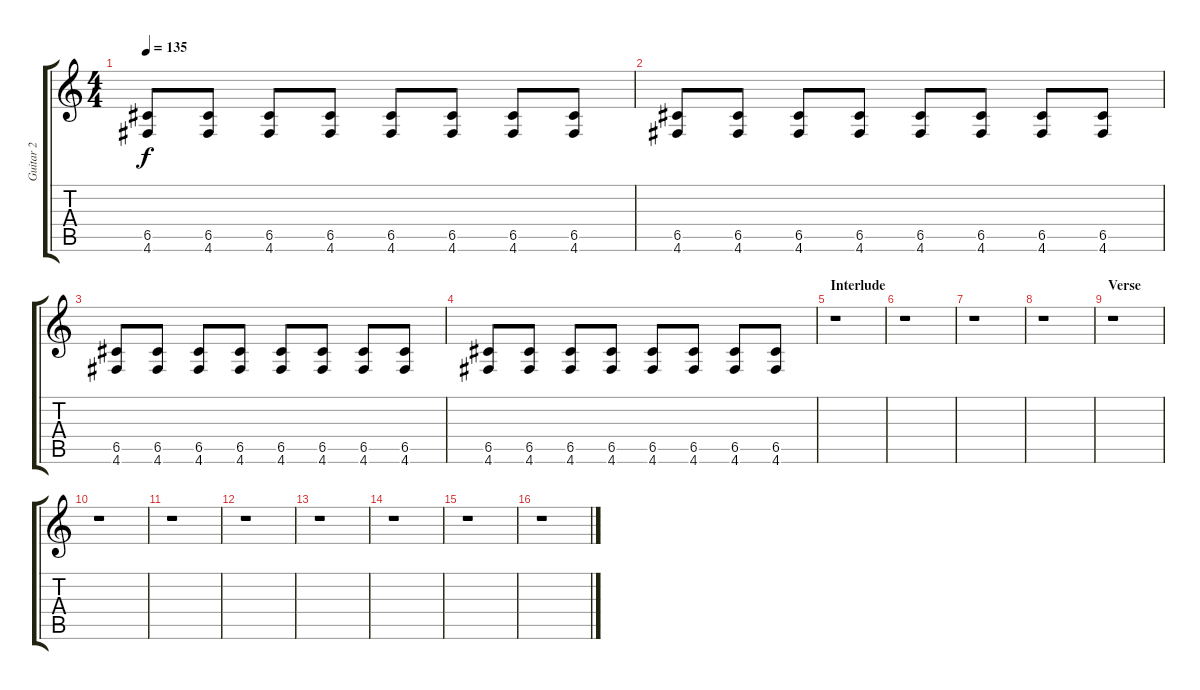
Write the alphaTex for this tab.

\track ("Guitar 2" "Guitar 2") {instrument electricguitarclean}
\staff {score tabs}
\tuning (D4 A3 F3 C3 G2 D2) {hide}
\ts (4 4)
\tempo 135
\clef g2
\ks c
(6.5 4.6).8{dy f} (6.5 4.6).8 (6.5 4.6).8 (6.5 4.6).8 (6.5 4.6).8 (6.5 4.6).8 (6.5 4.6).8 (6.5 4.6).8 |
(6.5 4.6).8 (6.5 4.6).8 (6.5 4.6).8 (6.5 4.6).8 (6.5 4.6).8 (6.5 4.6).8 (6.5 4.6).8 (6.5 4.6).8 |
(6.5 4.6).8 (6.5 4.6).8 (6.5 4.6).8 (6.5 4.6).8 (6.5 4.6).8 (6.5 4.6).8 (6.5 4.6).8 (6.5 4.6).8 |
(6.5 4.6).8 (6.5 4.6).8 (6.5 4.6).8 (6.5 4.6).8 (6.5 4.6).8 (6.5 4.6).8 (6.5 4.6).8 (6.5 4.6).8 |
\section ("" "Interlude")
r.1 |
r.1 |
r.1 |
r.1 |
\section ("" "Verse")
r.1 |
r.1 |
r.1 |
r.1 |
r.1 |
r.1 |
r.1 |
r.1
